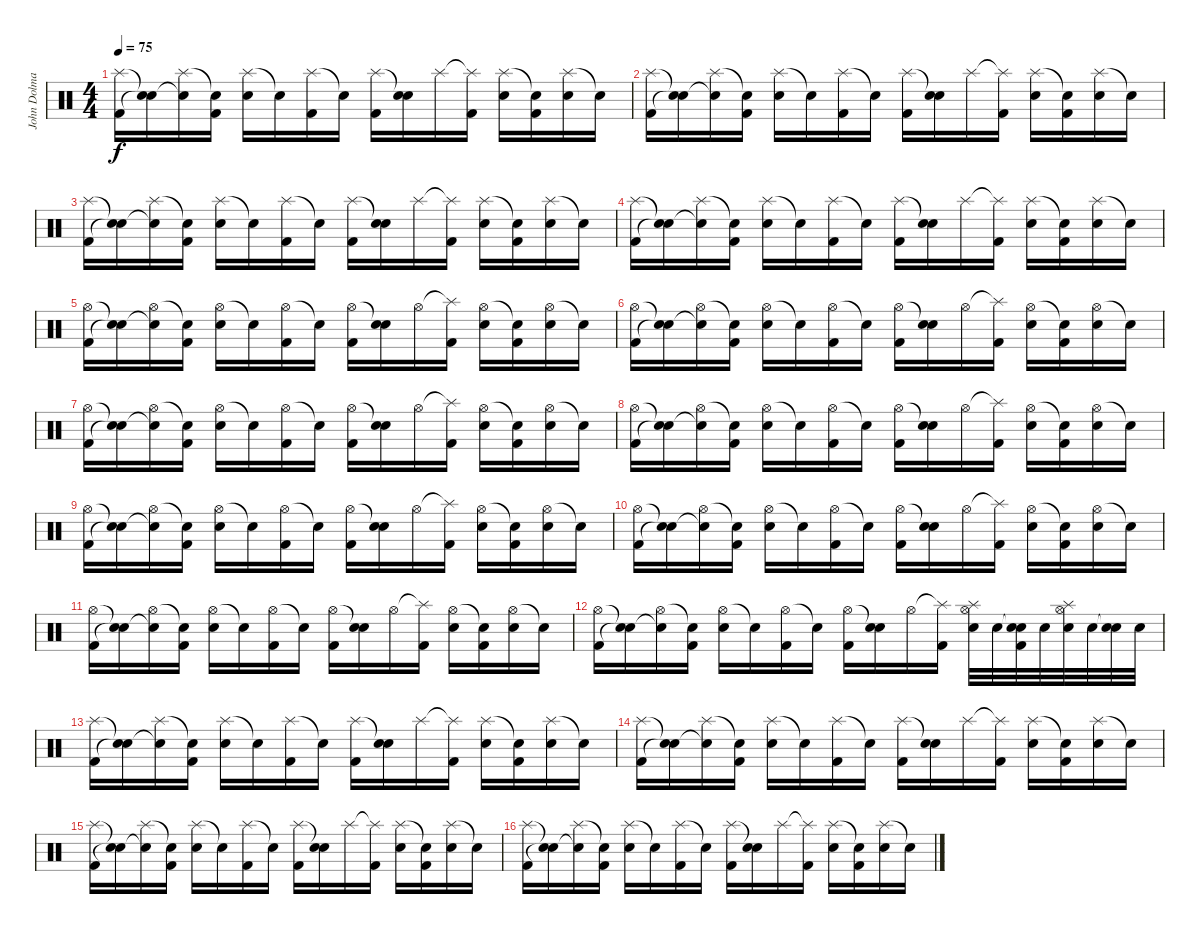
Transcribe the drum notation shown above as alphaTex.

\track ("John Dolmayan" "John Dolma") {instrument percussion}
\staff {score}
\articulation defaults
\ts (4 4)
\tempo 75
\clef neutral
\ks c
("Splash (hit)" "Kick (hit) 2").16{dy f} ("Snare (hit)"{t} "Snare (hit)"{t}).16 ("Splash (hit)" "Snare (hit)"{t}).16 ("Snare (hit)"{t} "Kick (hit) 2").16 ("Splash (hit)" "Electric Snare (hit)").16 "Snare (hit)"{t}.16 ("Splash (hit)" "Kick (hit) 2").16 "Snare (hit)"{t}.16 ("Splash (hit)" "Kick (hit) 2").16 ("Snare (hit)"{t} "Electric Snare (hit)").16 "Splash (hit)".16 ("Splash (hit)"{t} "Kick (hit) 2").16 ("Splash (hit)" "Electric Snare (hit)").16 ("Snare (hit)"{t} "Kick (hit) 2").16 ("Splash (hit)" "Electric Snare (hit)").16 "Snare (hit)"{t}.16 |
("Splash (hit)" "Kick (hit) 2").16 ("Snare (hit)"{t} "Snare (hit)"{t}).16 ("Splash (hit)" "Snare (hit)"{t}).16 ("Snare (hit)"{t} "Kick (hit) 2").16 ("Splash (hit)" "Electric Snare (hit)").16 "Snare (hit)"{t}.16 ("Splash (hit)" "Kick (hit) 2").16 "Snare (hit)"{t}.16 ("Splash (hit)" "Kick (hit) 2").16 ("Snare (hit)"{t} "Electric Snare (hit)").16 "Splash (hit)".16 ("Splash (hit)"{t} "Kick (hit) 2").16 ("Splash (hit)" "Electric Snare (hit)").16 ("Snare (hit)"{t} "Kick (hit) 2").16 ("Splash (hit)" "Electric Snare (hit)").16 "Snare (hit)"{t}.16 |
("Splash (hit)" "Kick (hit) 2").16 ("Snare (hit)"{t} "Snare (hit)"{t}).16 ("Splash (hit)" "Snare (hit)"{t}).16 ("Snare (hit)"{t} "Kick (hit) 2").16 ("Splash (hit)" "Electric Snare (hit)").16 "Snare (hit)"{t}.16 ("Splash (hit)" "Kick (hit) 2").16 "Snare (hit)"{t}.16 ("Splash (hit)" "Kick (hit) 2").16 ("Snare (hit)"{t} "Electric Snare (hit)").16 "Splash (hit)".16 ("Splash (hit)"{t} "Kick (hit) 2").16 ("Splash (hit)" "Electric Snare (hit)").16 ("Snare (hit)"{t} "Kick (hit) 2").16 ("Splash (hit)" "Electric Snare (hit)").16 "Snare (hit)"{t}.16 |
("Splash (hit)" "Kick (hit) 2").16 ("Snare (hit)"{t} "Snare (hit)"{t}).16 ("Splash (hit)" "Snare (hit)"{t}).16 ("Snare (hit)"{t} "Kick (hit) 2").16 ("Splash (hit)" "Electric Snare (hit)").16 "Snare (hit)"{t}.16 ("Splash (hit)" "Kick (hit) 2").16 "Snare (hit)"{t}.16 ("Splash (hit)" "Kick (hit) 2").16 ("Snare (hit)"{t} "Electric Snare (hit)").16 "Splash (hit)".16 ("Splash (hit)"{t} "Kick (hit) 2").16 ("Splash (hit)" "Electric Snare (hit)").16 ("Snare (hit)"{t} "Kick (hit) 2").16 ("Splash (hit)" "Electric Snare (hit)").16 "Snare (hit)"{t}.16 |
("Hi-Hat (open)" "Kick (hit) 2").16 ("Snare (hit)"{t} "Snare (hit)"{t}).16 ("Hi-Hat (open)" "Snare (hit)"{t}).16 ("Snare (hit)"{t} "Kick (hit) 2").16 ("Hi-Hat (open)" "Electric Snare (hit)").16 "Snare (hit)"{t}.16 ("Hi-Hat (open)" "Kick (hit) 2").16 "Snare (hit)"{t}.16 ("Hi-Hat (open)" "Kick (hit) 2").16 ("Snare (hit)"{t} "Electric Snare (hit)").16 "Hi-Hat (open)".16 ("Splash (hit)"{t} "Kick (hit) 2").16 ("Hi-Hat (open)" "Electric Snare (hit)").16 ("Snare (hit)"{t} "Kick (hit) 2").16 ("Hi-Hat (open)" "Electric Snare (hit)").16 "Snare (hit)"{t}.16 |
("Hi-Hat (open)" "Kick (hit) 2").16 ("Snare (hit)"{t} "Snare (hit)"{t}).16 ("Hi-Hat (open)" "Snare (hit)"{t}).16 ("Snare (hit)"{t} "Kick (hit) 2").16 ("Hi-Hat (open)" "Electric Snare (hit)").16 "Snare (hit)"{t}.16 ("Hi-Hat (open)" "Kick (hit) 2").16 "Snare (hit)"{t}.16 ("Hi-Hat (open)" "Kick (hit) 2").16 ("Snare (hit)"{t} "Electric Snare (hit)").16 "Hi-Hat (open)".16 ("Splash (hit)"{t} "Kick (hit) 2").16 ("Hi-Hat (open)" "Electric Snare (hit)").16 ("Snare (hit)"{t} "Kick (hit) 2").16 ("Hi-Hat (open)" "Electric Snare (hit)").16 "Snare (hit)"{t}.16 |
("Hi-Hat (open)" "Kick (hit) 2").16 ("Snare (hit)"{t} "Snare (hit)"{t}).16 ("Hi-Hat (open)" "Snare (hit)"{t}).16 ("Snare (hit)"{t} "Kick (hit) 2").16 ("Hi-Hat (open)" "Electric Snare (hit)").16 "Snare (hit)"{t}.16 ("Hi-Hat (open)" "Kick (hit) 2").16 "Snare (hit)"{t}.16 ("Hi-Hat (open)" "Kick (hit) 2").16 ("Snare (hit)"{t} "Electric Snare (hit)").16 "Hi-Hat (open)".16 ("Splash (hit)"{t} "Kick (hit) 2").16 ("Hi-Hat (open)" "Electric Snare (hit)").16 ("Snare (hit)"{t} "Kick (hit) 2").16 ("Hi-Hat (open)" "Electric Snare (hit)").16 "Snare (hit)"{t}.16 |
("Hi-Hat (open)" "Kick (hit) 2").16 ("Snare (hit)"{t} "Snare (hit)"{t}).16 ("Hi-Hat (open)" "Snare (hit)"{t}).16 ("Snare (hit)"{t} "Kick (hit) 2").16 ("Hi-Hat (open)" "Electric Snare (hit)").16 "Snare (hit)"{t}.16 ("Hi-Hat (open)" "Kick (hit) 2").16 "Snare (hit)"{t}.16 ("Hi-Hat (open)" "Kick (hit) 2").16 ("Snare (hit)"{t} "Electric Snare (hit)").16 "Hi-Hat (open)".16 ("Splash (hit)"{t} "Kick (hit) 2").16 ("Hi-Hat (open)" "Electric Snare (hit)").16 ("Snare (hit)"{t} "Kick (hit) 2").16 ("Hi-Hat (open)" "Electric Snare (hit)").16 "Snare (hit)"{t}.16 |
("Hi-Hat (open)" "Kick (hit) 2").16 ("Snare (hit)"{t} "Snare (hit)"{t}).16 ("Hi-Hat (open)" "Snare (hit)"{t}).16 ("Snare (hit)"{t} "Kick (hit) 2").16 ("Hi-Hat (open)" "Electric Snare (hit)").16 "Snare (hit)"{t}.16 ("Hi-Hat (open)" "Kick (hit) 2").16 "Snare (hit)"{t}.16 ("Hi-Hat (open)" "Kick (hit) 2").16 ("Snare (hit)"{t} "Electric Snare (hit)").16 "Hi-Hat (open)".16 ("Splash (hit)"{t} "Kick (hit) 2").16 ("Hi-Hat (open)" "Electric Snare (hit)").16 ("Snare (hit)"{t} "Kick (hit) 2").16 ("Hi-Hat (open)" "Electric Snare (hit)").16 "Snare (hit)"{t}.16 |
("Hi-Hat (open)" "Kick (hit) 2").16 ("Snare (hit)"{t} "Snare (hit)"{t}).16 ("Hi-Hat (open)" "Snare (hit)"{t}).16 ("Snare (hit)"{t} "Kick (hit) 2").16 ("Hi-Hat (open)" "Electric Snare (hit)").16 "Snare (hit)"{t}.16 ("Hi-Hat (open)" "Kick (hit) 2").16 "Snare (hit)"{t}.16 ("Hi-Hat (open)" "Kick (hit) 2").16 ("Snare (hit)"{t} "Electric Snare (hit)").16 "Hi-Hat (open)".16 ("Splash (hit)"{t} "Kick (hit) 2").16 ("Hi-Hat (open)" "Electric Snare (hit)").16 ("Snare (hit)"{t} "Kick (hit) 2").16 ("Hi-Hat (open)" "Electric Snare (hit)").16 "Snare (hit)"{t}.16 |
("Hi-Hat (open)" "Kick (hit) 2").16 ("Snare (hit)"{t} "Snare (hit)"{t}).16 ("Hi-Hat (open)" "Snare (hit)"{t}).16 ("Snare (hit)"{t} "Kick (hit) 2").16 ("Hi-Hat (open)" "Electric Snare (hit)").16 "Snare (hit)"{t}.16 ("Hi-Hat (open)" "Kick (hit) 2").16 "Snare (hit)"{t}.16 ("Hi-Hat (open)" "Kick (hit) 2").16 ("Snare (hit)"{t} "Electric Snare (hit)").16 "Hi-Hat (open)".16 ("Splash (hit)"{t} "Kick (hit) 2").16 ("Hi-Hat (open)" "Electric Snare (hit)").16 ("Snare (hit)"{t} "Kick (hit) 2").16 ("Hi-Hat (open)" "Electric Snare (hit)").16 "Snare (hit)"{t}.16 |
("Hi-Hat (open)" "Kick (hit) 2").16 ("Snare (hit)"{t} "Snare (hit)"{t}).16 ("Hi-Hat (open)" "Snare (hit)"{t}).16 ("Snare (hit)"{t} "Kick (hit) 2").16 ("Hi-Hat (open)" "Electric Snare (hit)").16 "Snare (hit)"{t}.16 ("Hi-Hat (open)" "Kick (hit) 2").16 "Snare (hit)"{t}.16 ("Hi-Hat (open)" "Kick (hit) 2").16 ("Snare (hit)"{t} "Electric Snare (hit)").16 "Hi-Hat (open)".16 ("Splash (hit)"{t} "Kick (hit) 2").16 ("Splash (hit)" "Hi-Hat (open)" "Electric Snare (hit)").32 "Electric Snare (hit)".32 ("Snare (hit)"{t} "Electric Snare (hit)" "Kick (hit) 2").32 "Electric Snare (hit)".32 ("Splash (hit)" "Hi-Hat (open)" "Electric Snare (hit)").32 "Electric Snare (hit)".32 ("Snare (hit)"{t} "Electric Snare (hit)").32 "Electric Snare (hit)".32 |
("Splash (hit)" "Kick (hit) 2").16 ("Snare (hit)"{t} "Snare (hit)"{t}).16 ("Splash (hit)" "Snare (hit)"{t}).16 ("Snare (hit)"{t} "Kick (hit) 2").16 ("Splash (hit)" "Electric Snare (hit)").16 "Snare (hit)"{t}.16 ("Splash (hit)" "Kick (hit) 2").16 "Snare (hit)"{t}.16 ("Splash (hit)" "Kick (hit) 2").16 ("Snare (hit)"{t} "Electric Snare (hit)").16 "Splash (hit)".16 ("Splash (hit)"{t} "Kick (hit) 2").16 ("Splash (hit)" "Electric Snare (hit)").16 ("Snare (hit)"{t} "Kick (hit) 2").16 ("Splash (hit)" "Electric Snare (hit)").16 "Snare (hit)"{t}.16 |
("Splash (hit)" "Kick (hit) 2").16 ("Snare (hit)"{t} "Snare (hit)"{t}).16 ("Splash (hit)" "Snare (hit)"{t}).16 ("Snare (hit)"{t} "Kick (hit) 2").16 ("Splash (hit)" "Electric Snare (hit)").16 "Snare (hit)"{t}.16 ("Splash (hit)" "Kick (hit) 2").16 "Snare (hit)"{t}.16 ("Splash (hit)" "Kick (hit) 2").16 ("Snare (hit)"{t} "Electric Snare (hit)").16 "Splash (hit)".16 ("Splash (hit)"{t} "Kick (hit) 2").16 ("Splash (hit)" "Electric Snare (hit)").16 ("Snare (hit)"{t} "Kick (hit) 2").16 ("Splash (hit)" "Electric Snare (hit)").16 "Snare (hit)"{t}.16 |
("Splash (hit)" "Kick (hit) 2").16 ("Snare (hit)"{t} "Snare (hit)"{t}).16 ("Splash (hit)" "Snare (hit)"{t}).16 ("Snare (hit)"{t} "Kick (hit) 2").16 ("Splash (hit)" "Electric Snare (hit)").16 "Snare (hit)"{t}.16 ("Splash (hit)" "Kick (hit) 2").16 "Snare (hit)"{t}.16 ("Splash (hit)" "Kick (hit) 2").16 ("Snare (hit)"{t} "Electric Snare (hit)").16 "Splash (hit)".16 ("Splash (hit)"{t} "Kick (hit) 2").16 ("Splash (hit)" "Electric Snare (hit)").16 ("Snare (hit)"{t} "Kick (hit) 2").16 ("Splash (hit)" "Electric Snare (hit)").16 "Snare (hit)"{t}.16 |
("Splash (hit)" "Kick (hit) 2").16 ("Snare (hit)"{t} "Snare (hit)"{t}).16 ("Splash (hit)" "Snare (hit)"{t}).16 ("Snare (hit)"{t} "Kick (hit) 2").16 ("Splash (hit)" "Electric Snare (hit)").16 "Snare (hit)"{t}.16 ("Splash (hit)" "Kick (hit) 2").16 "Snare (hit)"{t}.16 ("Splash (hit)" "Kick (hit) 2").16 ("Snare (hit)"{t} "Electric Snare (hit)").16 "Splash (hit)".16 ("Splash (hit)"{t} "Kick (hit) 2").16 ("Splash (hit)" "Electric Snare (hit)").16 ("Snare (hit)"{t} "Kick (hit) 2").16 ("Splash (hit)" "Electric Snare (hit)").16 "Snare (hit)"{t}.16
